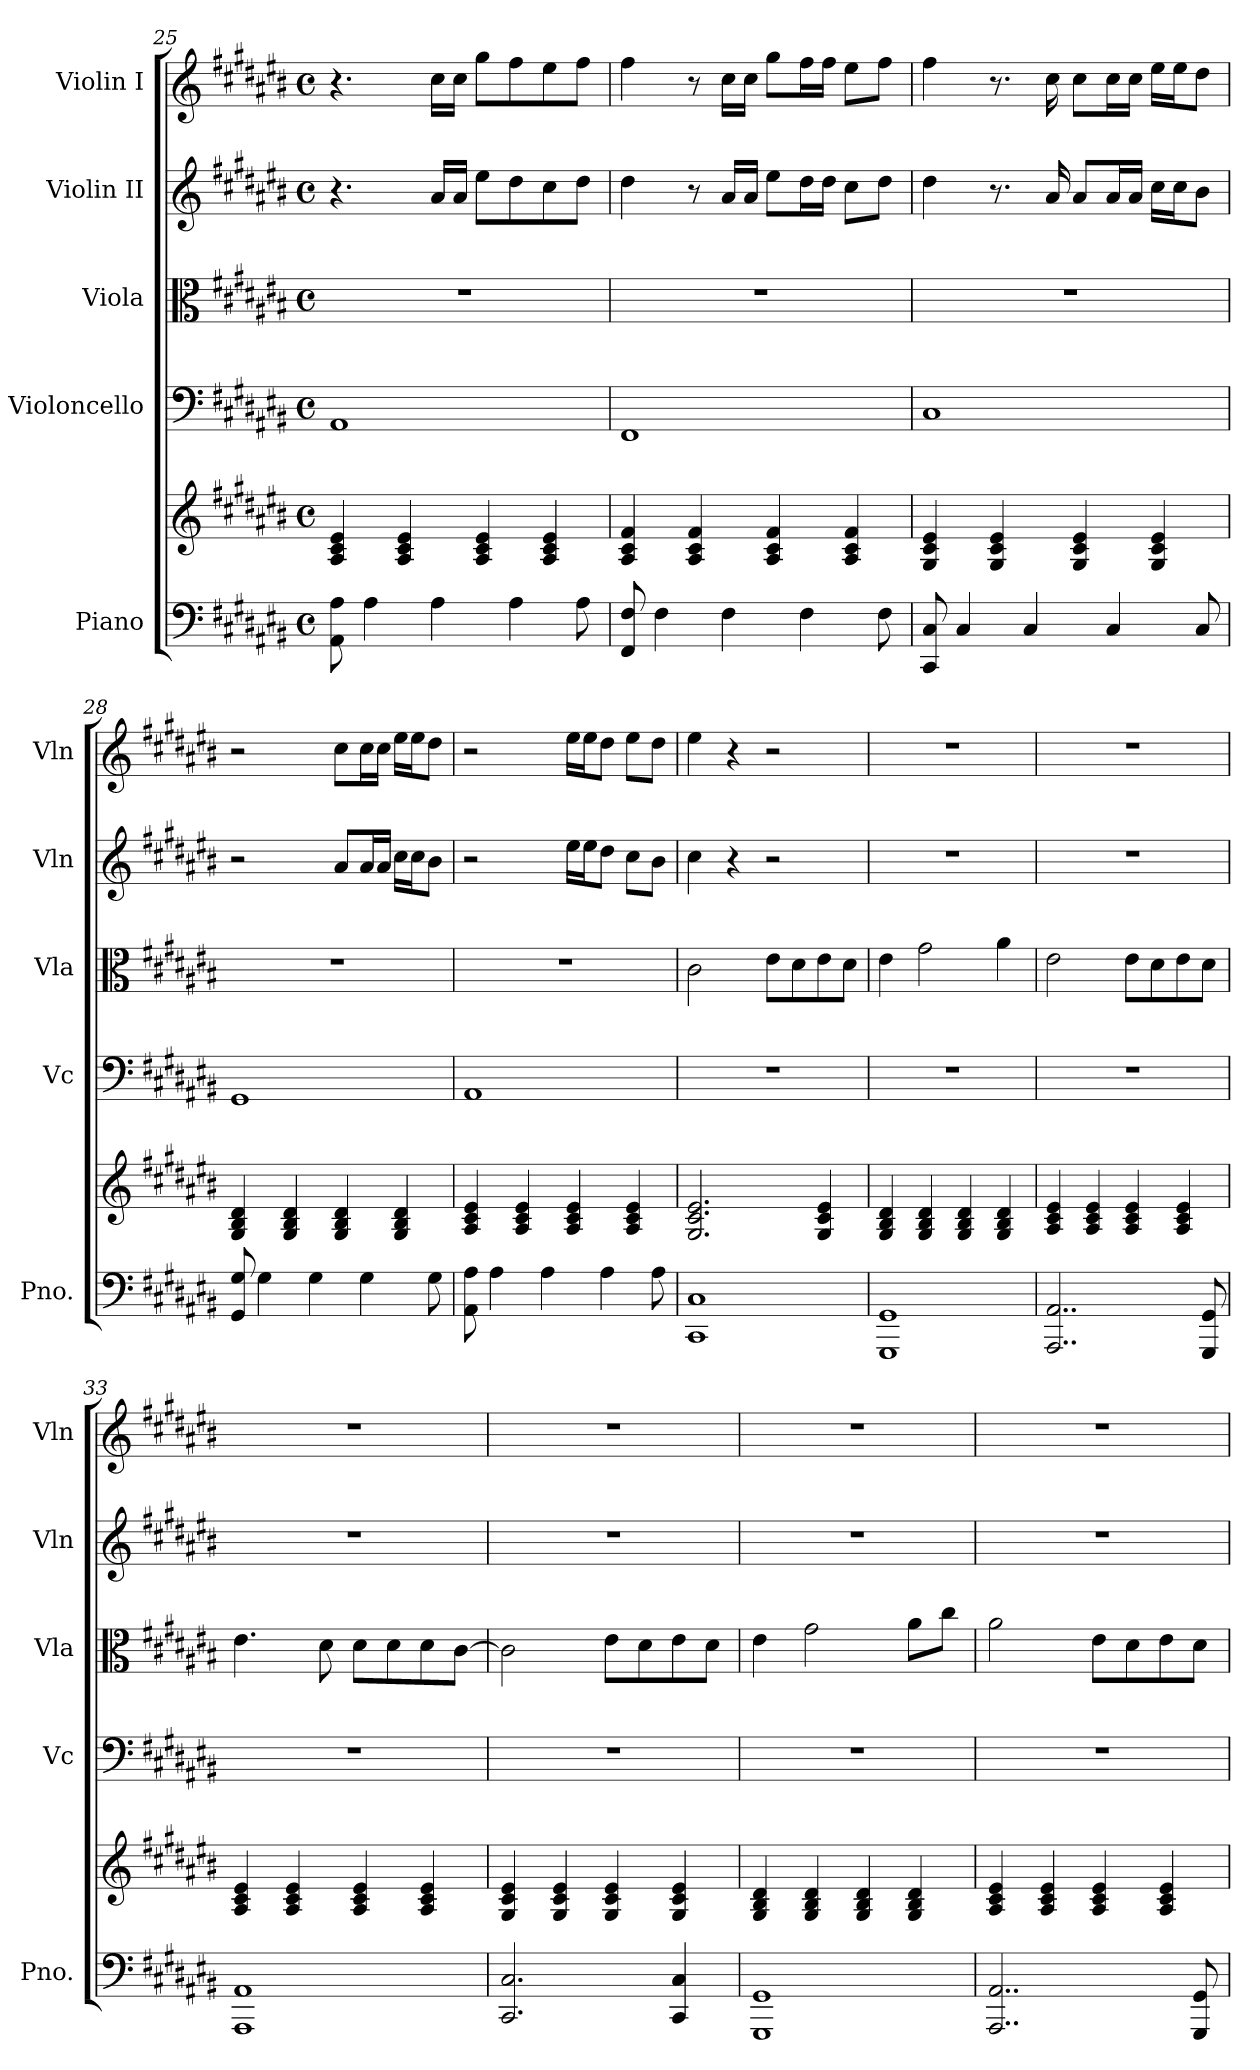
**kern	**kern	**kern	**kern	**kern	**kern
*part5	*part5	*part4	*part3	*part2	*part1
*staff6	*staff5	*staff4	*staff3	*staff2	*staff1
*I"Piano	*	*I"Violoncello	*I"Viola	*I"Violin II	*I"Violin I
*I'Pno.	*	*I'Vc	*I'Vla	*I'Vln	*I'Vln
*clefF4	*clefG2	*clefF4	*clefC3	*clefG2	*clefG2
*k[f#c#g#d#a#e#b#]	*k[f#c#g#d#a#e#b#]	*k[f#c#g#d#a#e#b#]	*k[f#c#g#d#a#e#b#]	*k[f#c#g#d#a#e#b#]	*k[f#c#g#d#a#e#b#]
*M4/4	*M4/4	*M4/4	*M4/4	*M4/4	*M4/4
*met(c)	*met(c)	*met(c)	*met(c)	*met(c)	*met(c)
=25	=25	=25	=25	=25	=25
8AA#\ 8A#\	4A#/ 4c#/ 4e#/	1AA#	1r	4.r	4.r
4A#\	.	.	.	.	.
.	4A#/ 4c#/ 4e#/	.	.	.	.
4A#\	.	.	.	16a#/LL	16cc#\LL
.	.	.	.	16a#/JJ	16cc#\JJ
.	4A#/ 4c#/ 4e#/	.	.	8ee#\L	8gg#\L
4A#\	.	.	.	8dd#\	8ff#\
.	4A#/ 4c#/ 4e#/	.	.	8cc#\	8ee#\
8A#\	.	.	.	8dd#\J	8ff#\J
!!LO:LB:g=z
=26	=26	=26	=26	=26	=26
8FF#/ 8F#/	4A#/ 4c#/ 4f#/	1FF#	1r	4dd#\	4ff#\
4F#\	.	.	.	.	.
.	4A#/ 4c#/ 4f#/	.	.	8r	8r
4F#\	.	.	.	16a#/LL	16cc#\LL
.	.	.	.	16a#/JJ	16cc#\JJ
.	4A#/ 4c#/ 4f#/	.	.	8ee#\L	8gg#\L
4F#\	.	.	.	16dd#\L	16ff#\L
.	.	.	.	16dd#\JJ	16ff#\JJ
.	4A#/ 4c#/ 4f#/	.	.	8cc#\L	8ee#\L
8F#\	.	.	.	8dd#\J	8ff#\J
=27	=27	=27	=27	=27	=27
8CC#/ 8C#/	4G#/ 4c#/ 4e#/	1C#	1r	4dd#\	4ff#\
4C#/	.	.	.	.	.
.	4G#/ 4c#/ 4e#/	.	.	8.r	8.r
4C#/	.	.	.	.	.
.	.	.	.	16a#/	16cc#\
.	4G#/ 4c#/ 4e#/	.	.	8a#/L	8cc#\L
4C#/	.	.	.	16a#/L	16cc#\L
.	.	.	.	16a#/JJ	16cc#\JJ
.	4G#/ 4c#/ 4e#/	.	.	16cc#\LL	16ee#\LL
.	.	.	.	16cc#\J	16ee#\J
8C#/	.	.	.	8b#\J	8dd#\J
=28	=28	=28	=28	=28	=28
8GG#/ 8G#/	4G#/ 4B#/ 4d#/	1GG#	1r	2r	2r
4G#\	.	.	.	.	.
.	4G#/ 4B#/ 4d#/	.	.	.	.
4G#\	.	.	.	.	.
.	4G#/ 4B#/ 4d#/	.	.	8a#/L	8cc#\L
4G#\	.	.	.	16a#/L	16cc#\L
.	.	.	.	16a#/JJ	16cc#\JJ
.	4G#/ 4B#/ 4d#/	.	.	16cc#\LL	16ee#\LL
.	.	.	.	16cc#\J	16ee#\J
8G#\	.	.	.	8b#\J	8dd#\J
=29	=29	=29	=29	=29	=29
8AA#\ 8A#\	4A#/ 4c#/ 4e#/	1AA#	1r	2r	2r
4A#\	.	.	.	.	.
.	4A#/ 4c#/ 4e#/	.	.	.	.
4A#\	.	.	.	.	.
.	4A#/ 4c#/ 4e#/	.	.	16ee#\LL	16ee#\LL
.	.	.	.	16ee#\J	16ee#\J
4A#\	.	.	.	8dd#\J	8dd#\J
.	4A#/ 4c#/ 4e#/	.	.	8cc#\L	8ee#\L
8A#\	.	.	.	8b#\J	8dd#\J
!!LO:PB:g=z
=30	=30	=30	=30	=30	=30
1CC# 1C#	2.G#/ 2.c#/ 2.e#/	1r	2c#\	4cc#\	4ee#\
.	.	.	.	4r	4r
.	.	.	8e#\L	2r	2r
.	.	.	8d#\	.	.
.	4G#/ 4c#/ 4e#/	.	8e#\	.	.
.	.	.	8d#\J	.	.
=31	=31	=31	=31	=31	=31
1GGG# 1GG#	4G#/ 4B#/ 4d#/	1r	4e#\	1r	1r
.	4G#/ 4B#/ 4d#/	.	2g#\	.	.
.	4G#/ 4B#/ 4d#/	.	.	.	.
.	4G#/ 4B#/ 4d#/	.	4a#\	.	.
=32	=32	=32	=32	=32	=32
2..AAA#/ 2..AA#/	4A#/ 4c#/ 4e#/	1r	2e#\	1r	1r
.	4A#/ 4c#/ 4e#/	.	.	.	.
.	4A#/ 4c#/ 4e#/	.	8e#\L	.	.
.	.	.	8d#\	.	.
.	4A#/ 4c#/ 4e#/	.	8e#\	.	.
8GGG#/ 8GG#/	.	.	8d#\J	.	.
=33	=33	=33	=33	=33	=33
1AAA# 1AA#	4A#/ 4c#/ 4e#/	1r	4.e#\	1r	1r
.	4A#/ 4c#/ 4e#/	.	.	.	.
.	.	.	8d#\	.	.
.	4A#/ 4c#/ 4e#/	.	8d#\L	.	.
.	.	.	8d#\	.	.
.	4A#/ 4c#/ 4e#/	.	8d#\	.	.
.	.	.	[8c#\J	.	.
=34	=34	=34	=34	=34	=34
2.CC#/ 2.C#/	4G#/ 4c#/ 4e#/	1r	2c#\]	1r	1r
.	4G#/ 4c#/ 4e#/	.	.	.	.
.	4G#/ 4c#/ 4e#/	.	8e#\L	.	.
.	.	.	8d#\	.	.
4CC#/ 4C#/	4G#/ 4c#/ 4e#/	.	8e#\	.	.
.	.	.	8d#\J	.	.
=35	=35	=35	=35	=35	=35
1GGG# 1GG#	4G#/ 4B#/ 4d#/	1r	4e#\	1r	1r
.	4G#/ 4B#/ 4d#/	.	2g#\	.	.
.	4G#/ 4B#/ 4d#/	.	.	.	.
.	4G#/ 4B#/ 4d#/	.	8a#\L	.	.
.	.	.	8cc#\J	.	.
!!LO:LB:g=z
=36	=36	=36	=36	=36	=36
2..AAA#/ 2..AA#/	4A#/ 4c#/ 4e#/	1r	2a#\	1r	1r
.	4A#/ 4c#/ 4e#/	.	.	.	.
.	4A#/ 4c#/ 4e#/	.	8e#\L	.	.
.	.	.	8d#\	.	.
.	4A#/ 4c#/ 4e#/	.	8e#\	.	.
8GGG#/ 8GG#/	.	.	8d#\J	.	.
=	=	=	=	=	=
*-	*-	*-	*-	*-	*-
